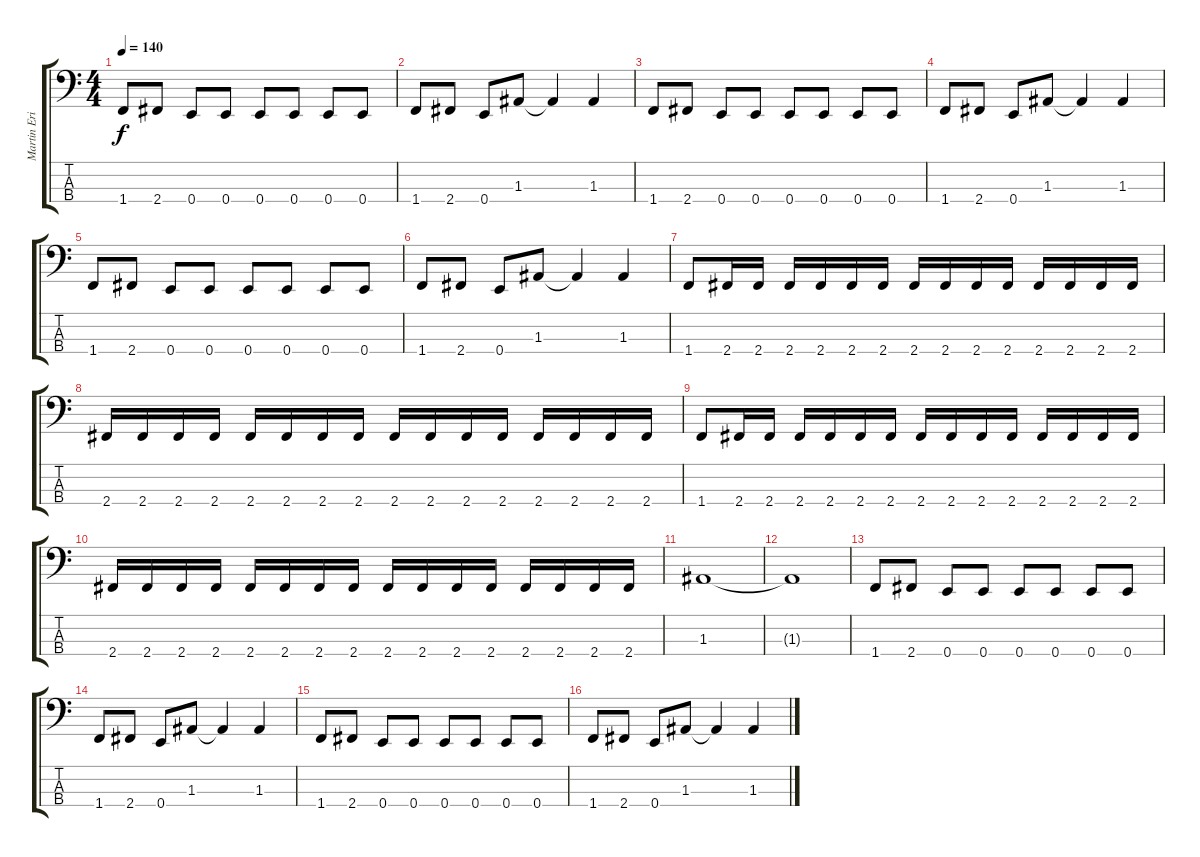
\track ("Martin Eric Ain-Bass" "Martin Eri") {instrument electricbasspick}
\staff {score tabs}
\tuning (G2 D2 A1 E1) {hide}
\ts (4 4)
\tempo 140
\clef f4
\ks c
1.4.8{dy f} 2.4.8 0.4.8 0.4.8 0.4.8 0.4.8 0.4.8 0.4.8 |
1.4.8 2.4.8 0.4.8 1.3.8 1.3{t}.4 1.3.4 |
1.4.8 2.4.8 0.4.8 0.4.8 0.4.8 0.4.8 0.4.8 0.4.8 |
1.4.8 2.4.8 0.4.8 1.3.8 1.3{t}.4 1.3.4 |
1.4.8 2.4.8 0.4.8 0.4.8 0.4.8 0.4.8 0.4.8 0.4.8 |
1.4.8 2.4.8 0.4.8 1.3.8 1.3{t}.4 1.3.4 |
1.4.8 2.4.16 2.4.16 2.4.16 2.4.16 2.4.16 2.4.16 2.4.16 2.4.16 2.4.16 2.4.16 2.4.16 2.4.16 2.4.16 2.4.16 |
2.4.16 2.4.16 2.4.16 2.4.16 2.4.16 2.4.16 2.4.16 2.4.16 2.4.16 2.4.16 2.4.16 2.4.16 2.4.16 2.4.16 2.4.16 2.4.16 |
1.4.8 2.4.16 2.4.16 2.4.16 2.4.16 2.4.16 2.4.16 2.4.16 2.4.16 2.4.16 2.4.16 2.4.16 2.4.16 2.4.16 2.4.16 |
2.4.16 2.4.16 2.4.16 2.4.16 2.4.16 2.4.16 2.4.16 2.4.16 2.4.16 2.4.16 2.4.16 2.4.16 2.4.16 2.4.16 2.4.16 2.4.16 |
1.3.1 |
1.3{t}.1 |
1.4.8 2.4.8 0.4.8 0.4.8 0.4.8 0.4.8 0.4.8 0.4.8 |
1.4.8 2.4.8 0.4.8 1.3.8 1.3{t}.4 1.3.4 |
1.4.8 2.4.8 0.4.8 0.4.8 0.4.8 0.4.8 0.4.8 0.4.8 |
1.4.8 2.4.8 0.4.8 1.3.8 1.3{t}.4 1.3.4
